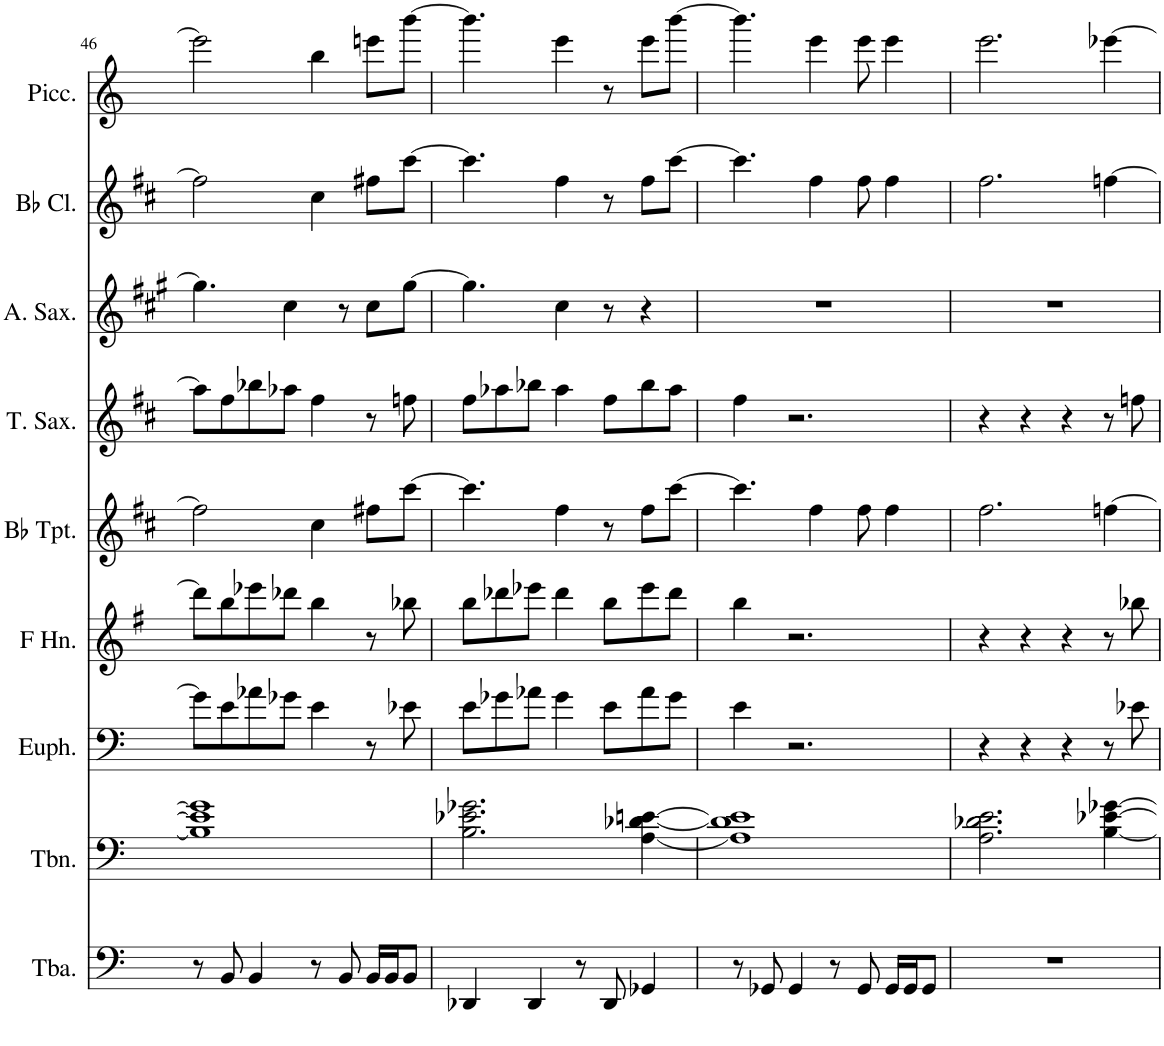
**kern	**kern	**kern	**kern	**kern	**kern	**kern	**kern	**kern
*part9	*part8	*part7	*part6	*part5	*part4	*part3	*part2	*part1
*staff9	*staff8	*staff7	*staff6	*staff5	*staff4	*staff3	*staff2	*staff1
*I"Tuba	*I"Trombone	*I"Euphonium	*I"Horn in F	*I"Bb Trumpet	*I"Tenor Saxophone	*I"Alto Saxophone	*I"Bb Clarinet	*I"Piccolo
*I'Tba.	*I'Tbn.	*I'Euph.	*	*I'Bb Tpt.	*I'T. Sax.	*I'A. Sax.	*I'Bb Cl.	*I'Picc.
!!LO:PB:g=z
*clefF4	*clefF4	*clefF4	*clefG2	*clefG2	*clefG2	*clefG2	*clefG2	*clefG2
*	*	*	*Trd4c7	*Trd1c2	*Trd8c14	*Trd5c9	*Trd1c2	*Trd-7c-12
*k[]	*k[]	*k[]	*k[f#]	*k[f#c#]	*k[f#c#]	*k[f#c#g#]	*k[f#c#]	*k[]
*M4/4	*M4/4	*M4/4	*M4/4	*M4/4	*M4/4	*M4/4	*M4/4	*M4/4
=46	=46	=46	=46	=46	=46	=46	=46	=46
8r	1B] 1e-] 1g-]	8g-\L]	8ddd-\L]	2ff\]	8aa-\L]	4.gg#\]	2ff\]	2eee-\]
8BB/	.	8e\	8bb\	.	8ff#\	.	.	.
4BB/	.	8a-X\	8eee-X\	.	8bb-X\	.	.	.
.	.	8g-X\J	8ddd-X\J	.	8aa-X\J	4cc#\	.	.
8r	.	4e\	4bb\	4cc#\	4ff#\	.	4cc#\	4bb\
8BB/	.	.	.	.	.	8r	.	.
16BB/LL	.	8r	8r	8ff#X\L	8r	8cc#\L	8ff#X\L	8eeen\L
16BB/J	.	.	.	.	.	.	.	.
8BB/J	.	8e-X\	8bb-X\	[8ccc#\J	8ffn\	[8gg#\J	[8ccc#\J	[8bbb\J
=47	=47	=47	=47	=47	=47	=47	=47	=47
4DD-X/	2.B\ 2.e-X\ 2.g-X\	8e\L	8bb\L	4.ccc#\]	8ff#\L	4.gg#\]	4.ccc#\]	4.bbb\]
.	.	8g-X\	8ddd-X\	.	8aa-X\	.	.	.
4DD-/	.	8a-X\J	8eee-X\J	.	8bb-X\J	.	.	.
.	.	4g-\	4ddd-\	4ff#\	4aa-\	4cc#\	4ff#\	4eee\
8r	.	.	.	.	.	.	.	.
8DD-/	.	8e\L	8bb\L	8r	8ff#\L	8r	8r	8r
4GG-X/	[4A\ [4d-X\ [4en\	8a-\	8eee-\	8ff#\L	8bb-\	4r	8ff#\L	8eee\L
.	.	8g-\J	8ddd-\J	[8ccc#\J	8aa-\J	.	[8ccc#\J	[8bbb\J
=48	=48	=48	=48	=48	=48	=48	=48	=48
8r	1A] 1d-] 1e]	4e\	4bb\	4.ccc#\]	4ff#\	1r	4.ccc#\]	4.bbb\]
8GG-X/	.	.	.	.	.	.	.	.
4GG-/	.	2.r	2.r	.	2.r	.	.	.
.	.	.	.	4ff#\	.	.	4ff#\	4eee\
8r	.	.	.	.	.	.	.	.
8GG-/	.	.	.	8ff#\	.	.	8ff#\	8eee\
16GG-/LL	.	.	.	4ff#\	.	.	4ff#\	4eee\
16GG-/J	.	.	.	.	.	.	.	.
8GG-/J	.	.	.	.	.	.	.	.
=49	=49	=49	=49	=49	=49	=49	=49	=49
1r	2.A\ 2.d-X\ 2.e\	4r	4r	2.ff#\	4r	1r	2.ff#\	2.eee\
.	.	4r	4r	.	4r	.	.	.
.	.	4r	4r	.	4r	.	.	.
.	[4B\ [4e-X\ [4g-X\	8r	8r	[4ffn\	8r	.	[4ffn\	[4eee-X\
.	.	8e-X\	8bb-X\	.	8ffn\	.	.	.
=	=	=	=	=	=	=	=	=
*-	*-	*-	*-	*-	*-	*-	*-	*-
